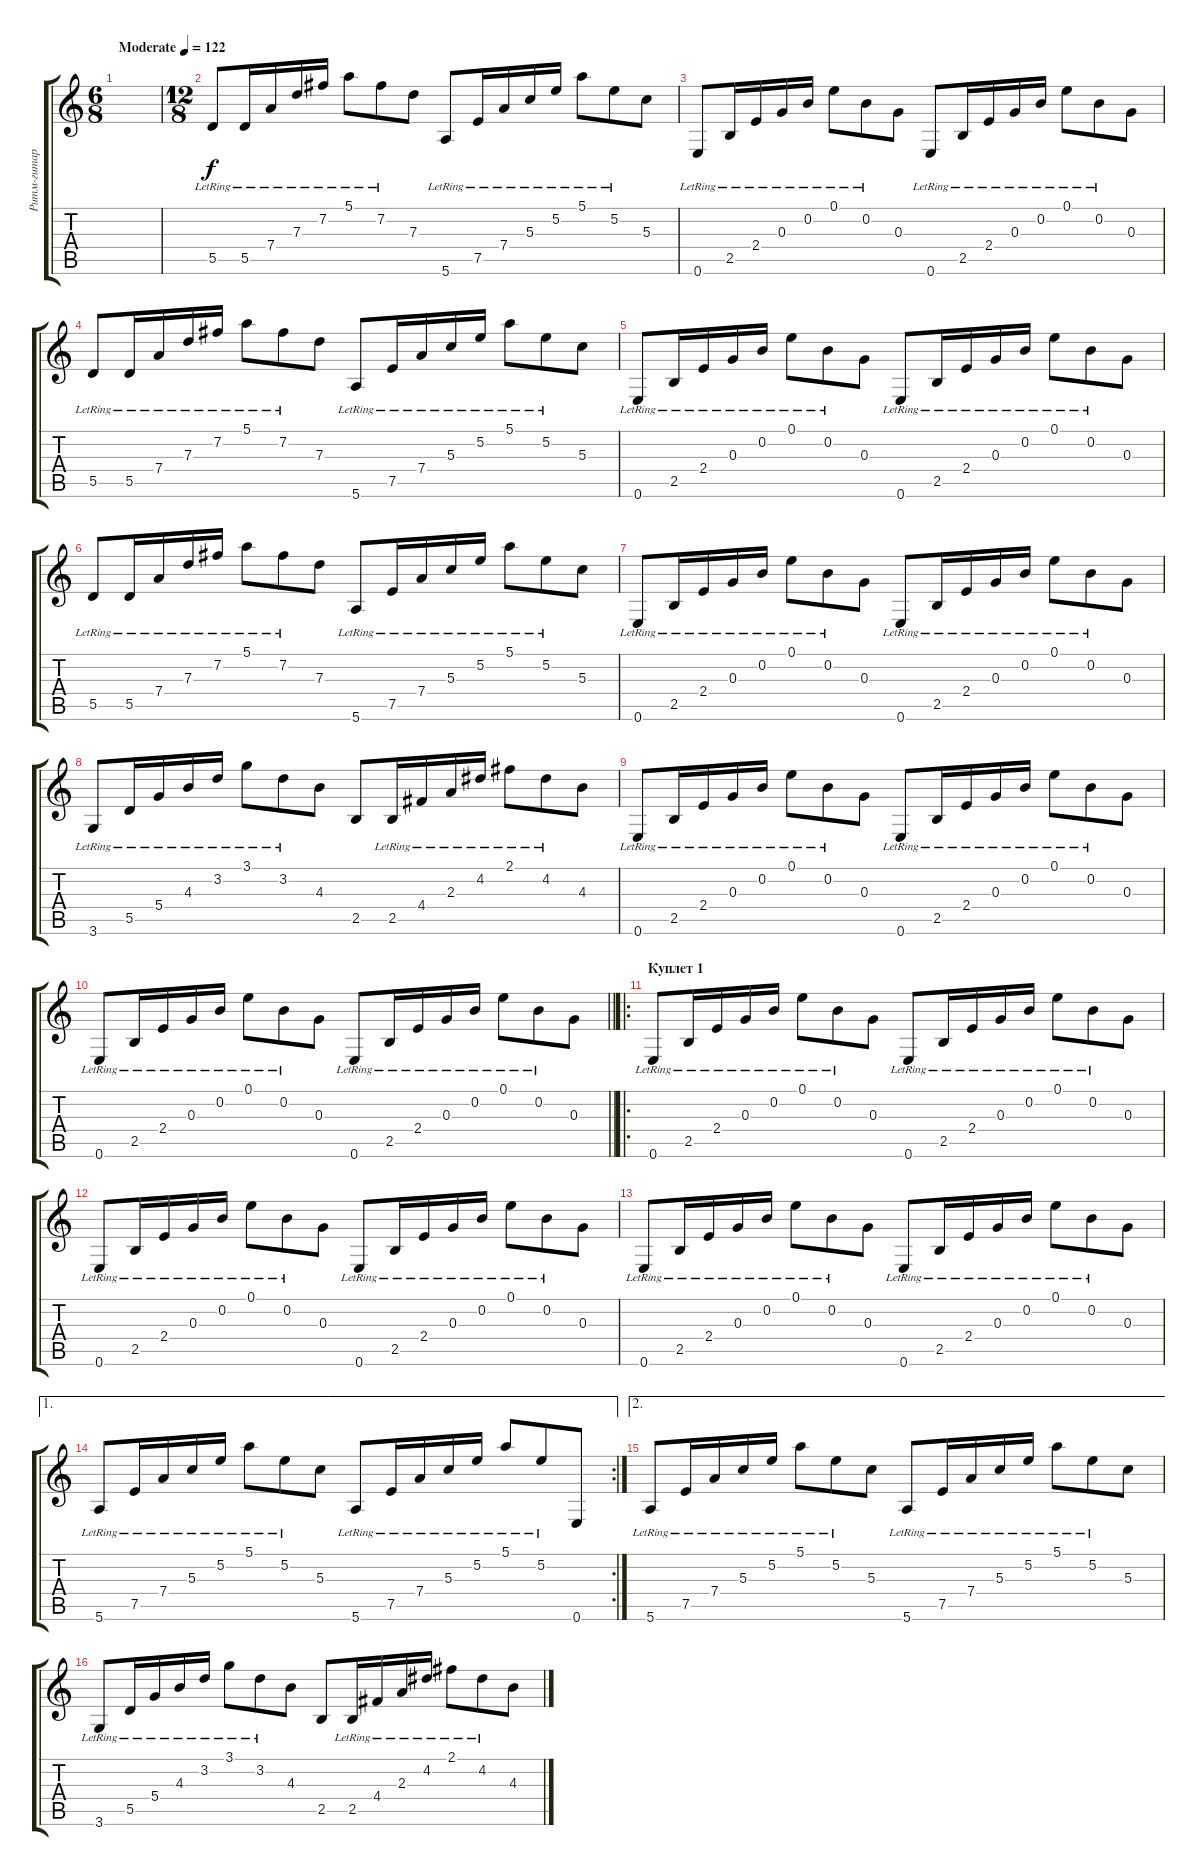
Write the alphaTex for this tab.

\track ("Ритм-гитара" "Ритм-гитар") {instrument acousticguitarsteel}
\staff {score tabs}
\tuning (E4 B3 G3 D3 A2 E2) {hide}
\ts (6 8)
\tempo (122 "Moderate")
\clef g2
\ks c
|
\ts (12 8)
5.5{lr}.8 5.5{lr}.16 7.4{lr}.16 7.3{lr}.16 7.2{lr}.16 5.1{lr}.8 7.2{lr}.8 7.3.8 5.6{lr}.8 7.5{lr}.16 7.4{lr}.16 5.3{lr}.16 5.2{lr}.16 5.1{lr}.8 5.2{lr}.8 5.3.8 |
0.6{lr}.8 2.5{lr}.16 2.4{lr}.16 0.3{lr}.16 0.2{lr}.16 0.1{lr}.8 0.2{lr}.8 0.3.8 0.6{lr}.8 2.5{lr}.16 2.4{lr}.16 0.3{lr}.16 0.2{lr}.16 0.1{lr}.8 0.2{lr}.8 0.3.8 |
5.5{lr}.8 5.5{lr}.16 7.4{lr}.16 7.3{lr}.16 7.2{lr}.16 5.1{lr}.8 7.2{lr}.8 7.3.8 5.6{lr}.8 7.5{lr}.16 7.4{lr}.16 5.3{lr}.16 5.2{lr}.16 5.1{lr}.8 5.2{lr}.8 5.3.8 |
0.6{lr}.8 2.5{lr}.16 2.4{lr}.16 0.3{lr}.16 0.2{lr}.16 0.1{lr}.8 0.2{lr}.8 0.3.8 0.6{lr}.8 2.5{lr}.16 2.4{lr}.16 0.3{lr}.16 0.2{lr}.16 0.1{lr}.8 0.2{lr}.8 0.3.8 |
5.5{lr}.8 5.5{lr}.16 7.4{lr}.16 7.3{lr}.16 7.2{lr}.16 5.1{lr}.8 7.2{lr}.8 7.3.8 5.6{lr}.8 7.5{lr}.16 7.4{lr}.16 5.3{lr}.16 5.2{lr}.16 5.1{lr}.8 5.2{lr}.8 5.3.8 |
0.6{lr}.8 2.5{lr}.16 2.4{lr}.16 0.3{lr}.16 0.2{lr}.16 0.1{lr}.8 0.2{lr}.8 0.3.8 0.6{lr}.8 2.5{lr}.16 2.4{lr}.16 0.3{lr}.16 0.2{lr}.16 0.1{lr}.8 0.2{lr}.8 0.3.8 |
3.6{lr}.8 5.5{lr}.16 5.4{lr}.16 4.3{lr}.16 3.2{lr}.16 3.1{lr}.8 3.2{lr}.8 4.3.8 2.5.8 2.5{lr}.16 4.4{lr}.16 2.3{lr}.16 4.2{lr}.16 2.1{lr}.8 4.2{lr}.8 4.3.8 |
0.6{lr}.8 2.5{lr}.16 2.4{lr}.16 0.3{lr}.16 0.2{lr}.16 0.1{lr}.8 0.2{lr}.8 0.3.8 0.6{lr}.8 2.5{lr}.16 2.4{lr}.16 0.3{lr}.16 0.2{lr}.16 0.1{lr}.8 0.2{lr}.8 0.3.8 |
\barLineRight lightlight
0.6{lr}.8 2.5{lr}.16 2.4{lr}.16 0.3{lr}.16 0.2{lr}.16 0.1{lr}.8 0.2{lr}.8 0.3.8 0.6{lr}.8 2.5{lr}.16 2.4{lr}.16 0.3{lr}.16 0.2{lr}.16 0.1{lr}.8 0.2{lr}.8 0.3.8 |
\ro
\section ("" "Куплет 1")
0.6{lr}.8 2.5{lr}.16 2.4{lr}.16 0.3{lr}.16 0.2{lr}.16 0.1{lr}.8 0.2{lr}.8 0.3.8 0.6{lr}.8 2.5{lr}.16 2.4{lr}.16 0.3{lr}.16 0.2{lr}.16 0.1{lr}.8 0.2{lr}.8 0.3.8 |
0.6{lr}.8 2.5{lr}.16 2.4{lr}.16 0.3{lr}.16 0.2{lr}.16 0.1{lr}.8 0.2{lr}.8 0.3.8 0.6{lr}.8 2.5{lr}.16 2.4{lr}.16 0.3{lr}.16 0.2{lr}.16 0.1{lr}.8 0.2{lr}.8 0.3.8 |
0.6{lr}.8 2.5{lr}.16 2.4{lr}.16 0.3{lr}.16 0.2{lr}.16 0.1{lr}.8 0.2{lr}.8 0.3.8 0.6{lr}.8 2.5{lr}.16 2.4{lr}.16 0.3{lr}.16 0.2{lr}.16 0.1{lr}.8 0.2{lr}.8 0.3.8 |
\ae 1
\rc 2
5.6{lr}.8 7.5{lr}.16 7.4{lr}.16 5.3{lr}.16 5.2{lr}.16 5.1{lr}.8 5.2{lr}.8 5.3.8 5.6{lr}.8 7.5{lr}.16 7.4{lr}.16 5.3{lr}.16 5.2{lr}.16 5.1{lr}.8 5.2{lr}.8 0.6.8 |
\ae 2
5.6{lr}.8 7.5{lr}.16 7.4{lr}.16 5.3{lr}.16 5.2{lr}.16 5.1{lr}.8 5.2{lr}.8 5.3.8 5.6{lr}.8 7.5{lr}.16 7.4{lr}.16 5.3{lr}.16 5.2{lr}.16 5.1{lr}.8 5.2{lr}.8 5.3.8 |
3.6{lr}.8 5.5{lr}.16 5.4{lr}.16 4.3{lr}.16 3.2{lr}.16 3.1{lr}.8 3.2{lr}.8 4.3.8 2.5.8 2.5{lr}.16 4.4{lr}.16 2.3{lr}.16 4.2{lr}.16 2.1{lr}.8 4.2{lr}.8 4.3.8
